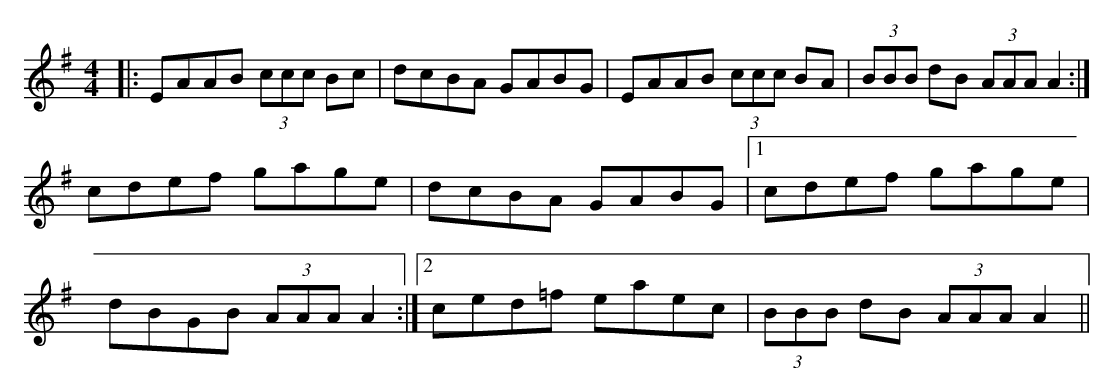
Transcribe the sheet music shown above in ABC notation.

X:1
M:4/4
K:Ador
|:EAAB (3ccc Bc|dcBA GABG|EAAB (3ccc BA|(3BBB dB (3AAA A2:|
cdef gage|dcBA GABG|1 cdef gage|
dBGB (3AAA A2:|2 ced=f eaec|(3BBB dB (3AAA A2||
